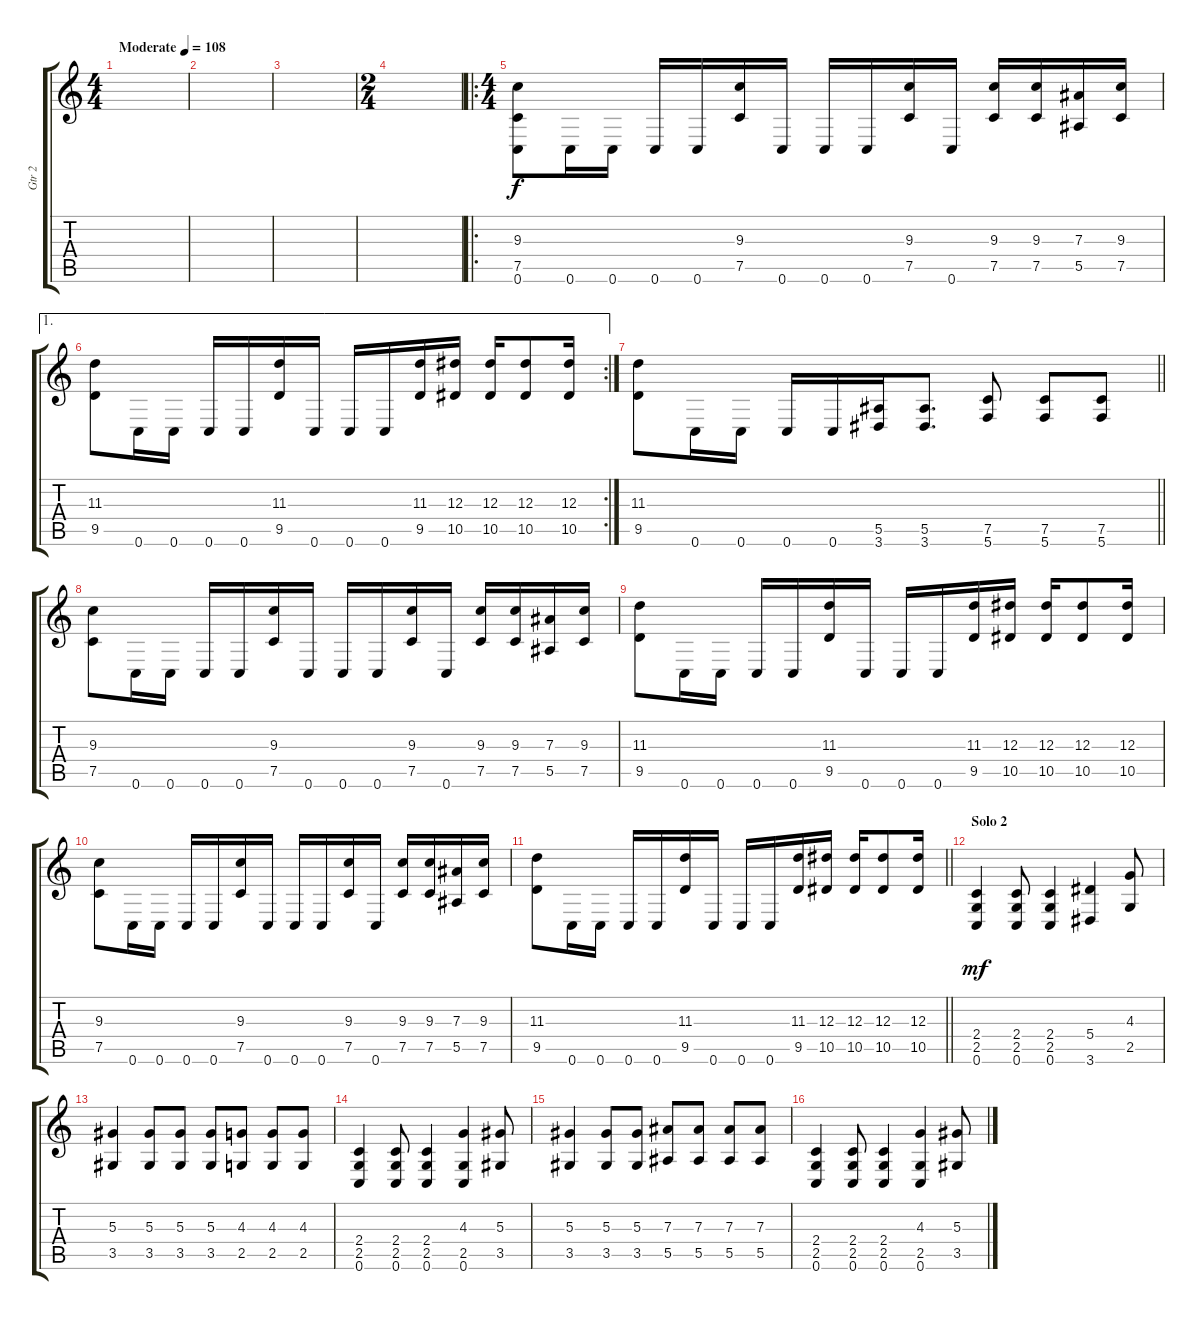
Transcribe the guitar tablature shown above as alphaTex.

\track ("Gtr 2" "Gtr 2") {instrument overdrivenguitar}
\staff {score tabs}
\tuning (C4 G3 Eb3 Bb2 F2 C2) {hide}
\ts (4 4)
\tempo (108 "Moderate")
\clef g2
\ks c
|
|
|
\ts (2 4)
|
\ro
\ts (4 4)
(9.3 7.5 0.6).8{beam Down} 0.6.16{beam Down} 0.6.16{beam Down} 0.6.16 0.6.16 (9.3 7.5).16 0.6.16 0.6.16 0.6.16 (9.3 7.5).16 0.6.16 (9.3 7.5).16 (9.3 7.5).16 (7.3 5.5).16 (9.3 7.5).16 |
\ae 1
\rc 2
(11.3 9.5).8{beam Down} 0.6.16{beam Down} 0.6.16{beam Down} 0.6.16 0.6.16 (11.3 9.5).16 0.6.16 0.6.16 0.6.16 (11.3 9.5).16 (12.3 10.5).16 (12.3 10.5).16 (12.3 10.5).8 (12.3 10.5).16 |
\barLineRight lightlight
(11.3 9.5).8{beam Down} 0.6.16{beam Down} 0.6.16{beam Down} 0.6.16 0.6.16 (5.5 3.6).16 (5.5 3.6).8{d} (7.5 5.6).8 (7.5 5.6).8 (7.5 5.6).8 |
\section ("" "")
(9.3 7.5).8{beam Down} 0.6.16{beam Down} 0.6.16{beam Down} 0.6.16 0.6.16 (9.3 7.5).16 0.6.16 0.6.16 0.6.16 (9.3 7.5).16 0.6.16 (9.3 7.5).16 (9.3 7.5).16 (7.3 5.5).16 (9.3 7.5).16 |
(11.3 9.5).8{beam Down} 0.6.16{beam Down} 0.6.16{beam Down} 0.6.16 0.6.16 (11.3 9.5).16 0.6.16 0.6.16 0.6.16 (11.3 9.5).16 (12.3 10.5).16 (12.3 10.5).16 (12.3 10.5).8 (12.3 10.5).16 |
(9.3 7.5).8{beam Down} 0.6.16{beam Down} 0.6.16{beam Down} 0.6.16 0.6.16 (9.3 7.5).16 0.6.16 0.6.16 0.6.16 (9.3 7.5).16 0.6.16 (9.3 7.5).16 (9.3 7.5).16 (7.3 5.5).16 (9.3 7.5).16 |
\barLineRight lightlight
(11.3 9.5).8{beam Down} 0.6.16{beam Down} 0.6.16{beam Down} 0.6.16 0.6.16 (11.3 9.5).16 0.6.16 0.6.16 0.6.16 (11.3 9.5).16 (12.3 10.5).16 (12.3 10.5).16 (12.3 10.5).8 (12.3 10.5).16 |
\section ("" "Solo 2")
(2.4 2.5 0.6).4{dy mf} (2.4 2.5 0.6).8 (2.4 2.5 0.6).4 (5.4 3.6).4 (4.3 2.5).8 |
(5.3 3.5).4 (5.3 3.5).8 (5.3 3.5).8 (5.3 3.5).8 (4.3 2.5).8 (4.3 2.5).8 (4.3 2.5).8 |
(2.4 2.5 0.6).4 (2.4 2.5 0.6).8 (2.4 2.5 0.6).4 (4.3 2.5 0.6).4 (5.3 3.5).8 |
(5.3 3.5).4 (5.3 3.5).8 (5.3 3.5).8 (7.3 5.5).8 (7.3 5.5).8 (7.3 5.5).8 (7.3 5.5).8 |
(2.4 2.5 0.6).4 (2.4 2.5 0.6).8 (2.4 2.5 0.6).4 (4.3 2.5 0.6).4 (5.3 3.5).8
